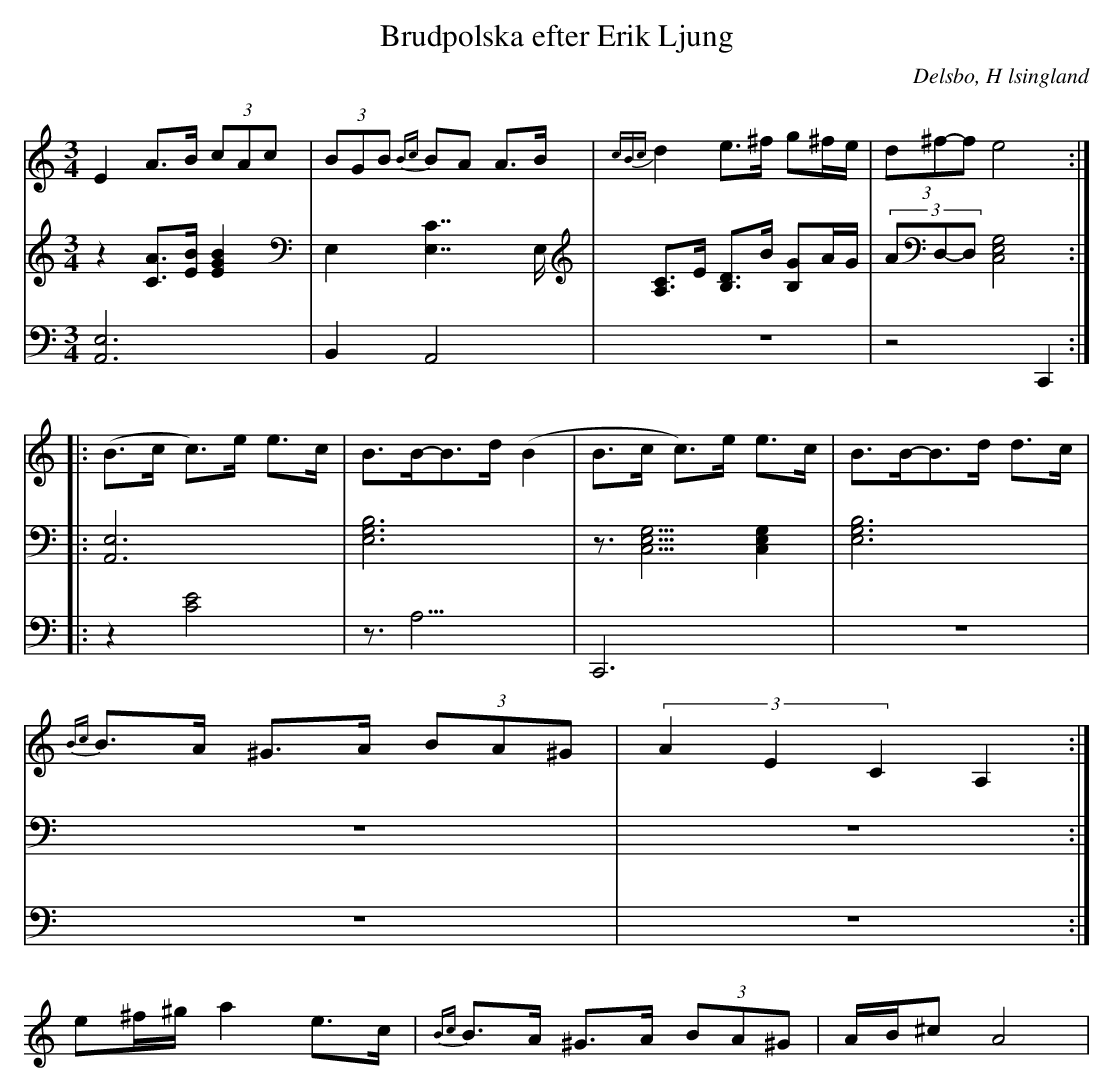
X:1
T: Brudpolska efter Erik Ljung
Q: 105
O: Delsbo, H lsingland
M: 3/4
L: 1/8
K: Am
V:1
V:2
V:3 Merge
V:1
E2 A>B (3cAc| (3BGB {Bc}BA A>B|{cBc}d2 e>^f g^f/e/|(3d^f-f e4 :|
|:(B>c c)>e e>c|B>B-B>d (B2|B>c c)>e e>c|B>B-B>d d>c|
{Bc}B>A ^G>A (3BA^G|(3A2E2C2 A,2:|
e^f/^g/ a2 e>c|{Bc}B>A ^G>A (3BA^G|A/B/^c A4|
V:2
z2 [AC]>[BE] [B2E2G2]|E,2 [C7/2E,7/2]E,/|[A,C]>E [B,D]>B [B,G]A/G/|(3AD,-D, [E,4G,4C,4]:|
|:[A,,6E,6]|[E,6G,6B,6]|z3/2[E,5/2G,5/2C,5/2] [E,2G,2C,2]|[E,6G,6B,6]|
z6|z6:|
V:3
[A,,6E,6]|B,,2 A,,4|z6|z4 C,,2:|
|:z2 [C4E4]|z3<A,3|C,,6|z6|
z6|z6:|
